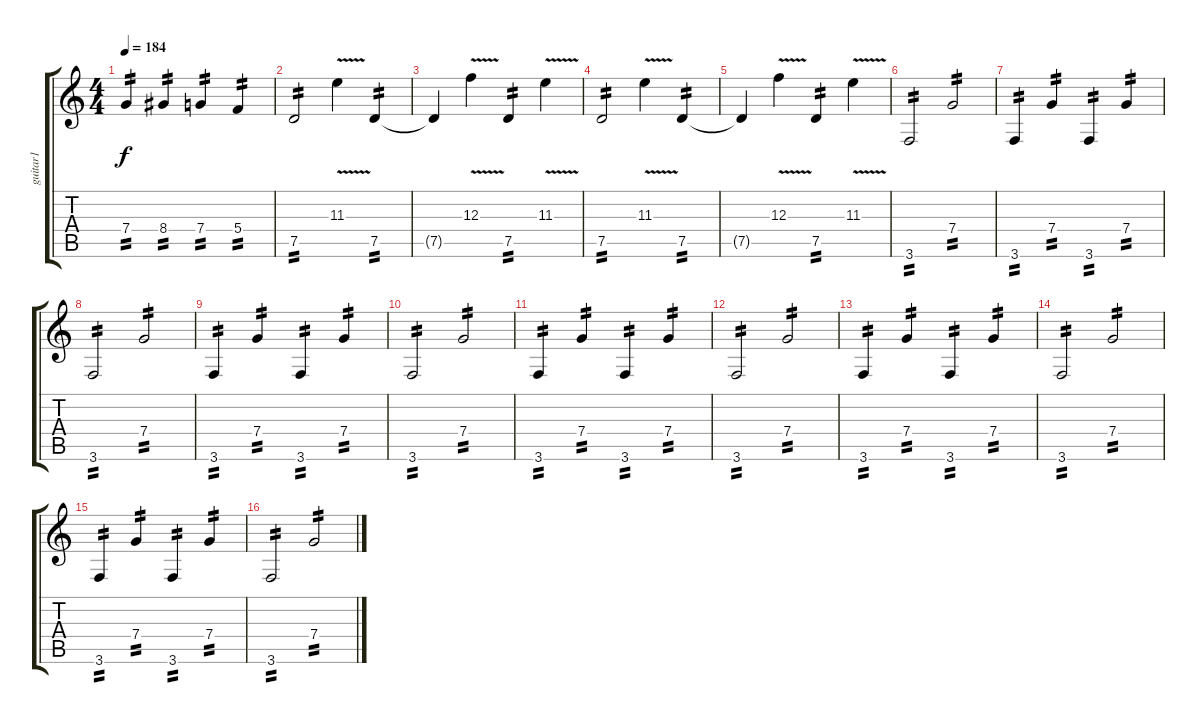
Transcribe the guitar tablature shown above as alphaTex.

\track ("guitar1" "guitar1") {instrument distortionguitar}
\staff {score tabs}
\tuning (D4 A3 F3 C3 G2 D2) {hide}
\ts (4 4)
\tempo 184
\clef g2
\ks c
7.4.4{tp 2 dy f} 8.4.4{tp 2} 7.4.4{tp 2} 5.4.4{tp 2} |
7.5.2{tp 2} 11.3{v}.4 7.5.4{tp 2} |
7.5{t}.4 12.3{v}.4 7.5.4{tp 2} 11.3{v}.4 |
7.5.2{tp 2} 11.3{v}.4 7.5.4{tp 2} |
7.5{t}.4 12.3{v}.4 7.5.4{tp 2} 11.3{v}.4 |
3.6.2{tp 2} 7.4.2{tp 2} |
3.6.4{tp 2} 7.4.4{tp 2} 3.6.4{tp 2} 7.4.4{tp 2} |
3.6.2{tp 2} 7.4.2{tp 2} |
3.6.4{tp 2} 7.4.4{tp 2} 3.6.4{tp 2} 7.4.4{tp 2} |
3.6.2{tp 2} 7.4.2{tp 2} |
3.6.4{tp 2} 7.4.4{tp 2} 3.6.4{tp 2} 7.4.4{tp 2} |
3.6.2{tp 2} 7.4.2{tp 2} |
3.6.4{tp 2} 7.4.4{tp 2} 3.6.4{tp 2} 7.4.4{tp 2} |
3.6.2{tp 2} 7.4.2{tp 2} |
3.6.4{tp 2} 7.4.4{tp 2} 3.6.4{tp 2} 7.4.4{tp 2} |
3.6.2{tp 2} 7.4.2{tp 2}
